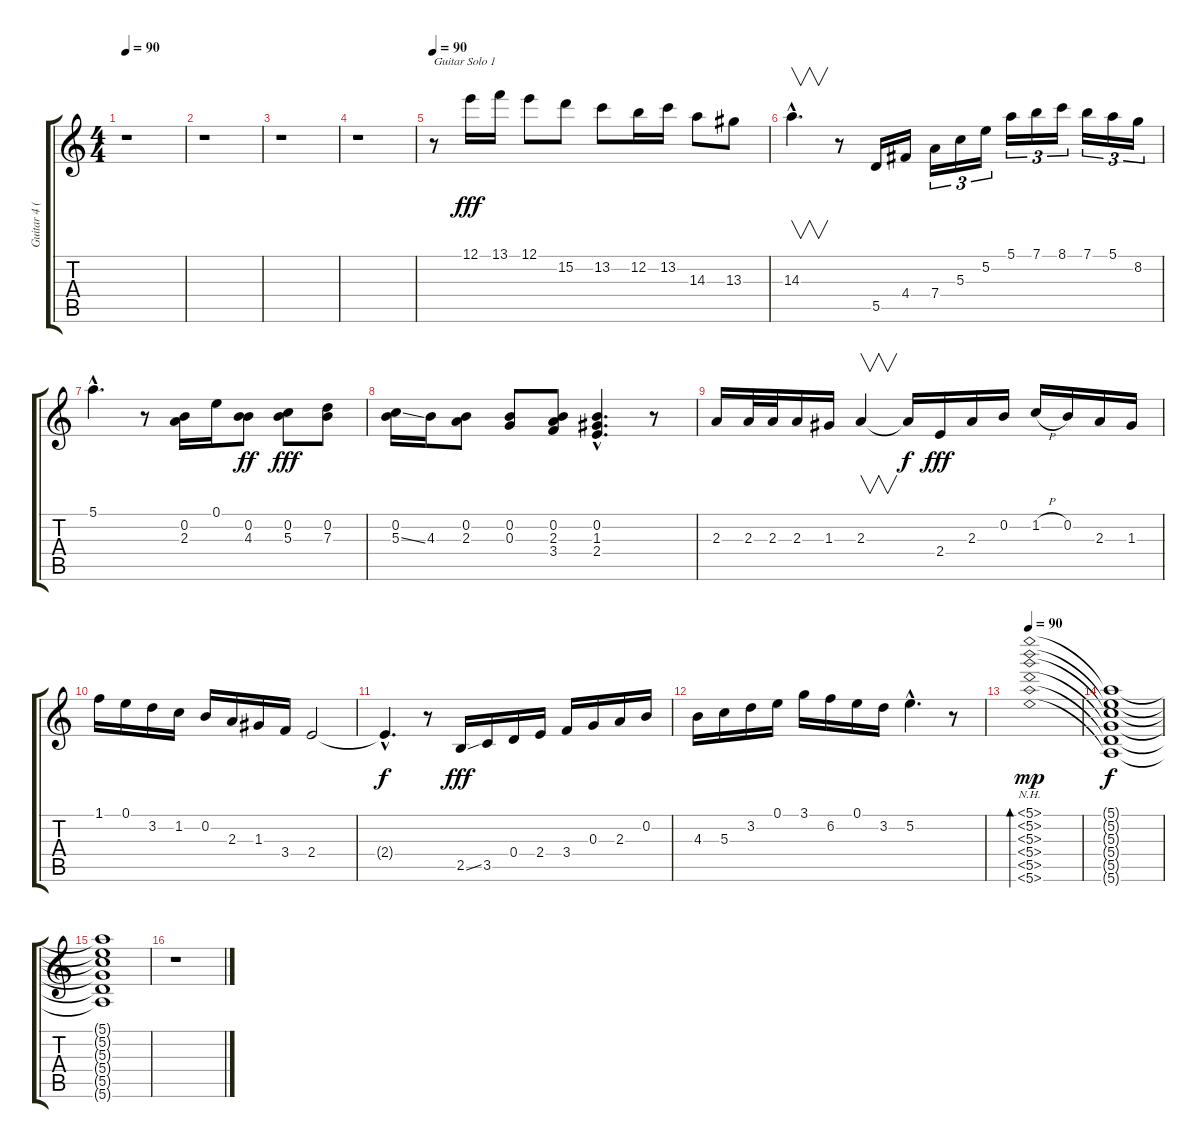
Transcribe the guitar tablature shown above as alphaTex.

\track ("Guitar 4 (Al Pitrelli's Solos)" "Guitar 4 (") {instrument distortionguitar}
\staff {score tabs}
\tuning (E4 B3 G3 D3 A2 E2) {hide}
\ts (4 4)
\tempo 90
\clef g2
\ks c
r.1{dy fff} |
r.1 |
r.1 |
r.1 |
\tempo 90
r.8{txt "Guitar Solo 1" instrument acousticguitarnylon} 12.1.16 13.1.16 12.1.8 15.2.8 13.2.8 12.2.16 13.2.16 14.3.8 13.3.8 |
14.3{hac}.4{v d} r.8 5.5.16 4.4.16 7.4.16{tu (3 2)} 5.3.16{tu (3 2)} 5.2.16{tu (3 2)} 5.1.16{tu (3 2)} 7.1.16{tu (3 2)} 8.1.16{tu (3 2)} 7.1.16{tu (3 2)} 5.1.16{tu (3 2)} 8.2.16{tu (3 2)} |
5.1{hac}.4{d} r.8 (0.2 2.3).16 0.1.16 (0.2 4.3).8{dy ff} (0.2 5.3).8{dy fff} (0.2 7.3).8 |
(0.2 5.3{ss}).16 4.3.16 (0.2 2.3).8 (0.2 0.3).8 (0.2 2.3 3.4).8 (0.2{hac} 1.3{hac} 2.4{hac}).4{d} r.8 |
2.3.16 2.3.32 2.3.32 2.3.16 1.3.16 2.3.4{v} 2.3{t}.16{dy f} 2.4.16{dy fff} 2.3.16 0.2.16 1.2{h}.16 0.2.16 2.3.16 1.3.16 |
1.1.16 0.1.16 3.2.16 1.2.16 0.2.16 2.3.16 1.3.16 3.4.16 2.4.2 |
2.4{hac t}.4{d dy f} r.8 2.5{ss}.16{dy fff} 3.5.16 0.4.16 2.4.16 3.4.16 0.3.16 2.3.16 0.2.16 |
4.3.16 5.3.16 3.2.16 0.1.16 3.1.16 6.2.16 0.1.16 3.2.16 5.2{hac}.4{d} r.8 |
\tempo 90
(5.1{nh} 5.2{nh} 5.3{nh} 5.4{nh} 5.5{nh} 5.6{nh}).1{bd 240 dy mp} |
(5.1{t} 5.2{t} 5.3{t} 5.4{t} 5.5{t} 5.6{t}).1{dy f} |
(5.1{t} 5.2{t} 5.3{t} 5.4{t} 5.5{t} 5.6{t}).1 |
r.1
